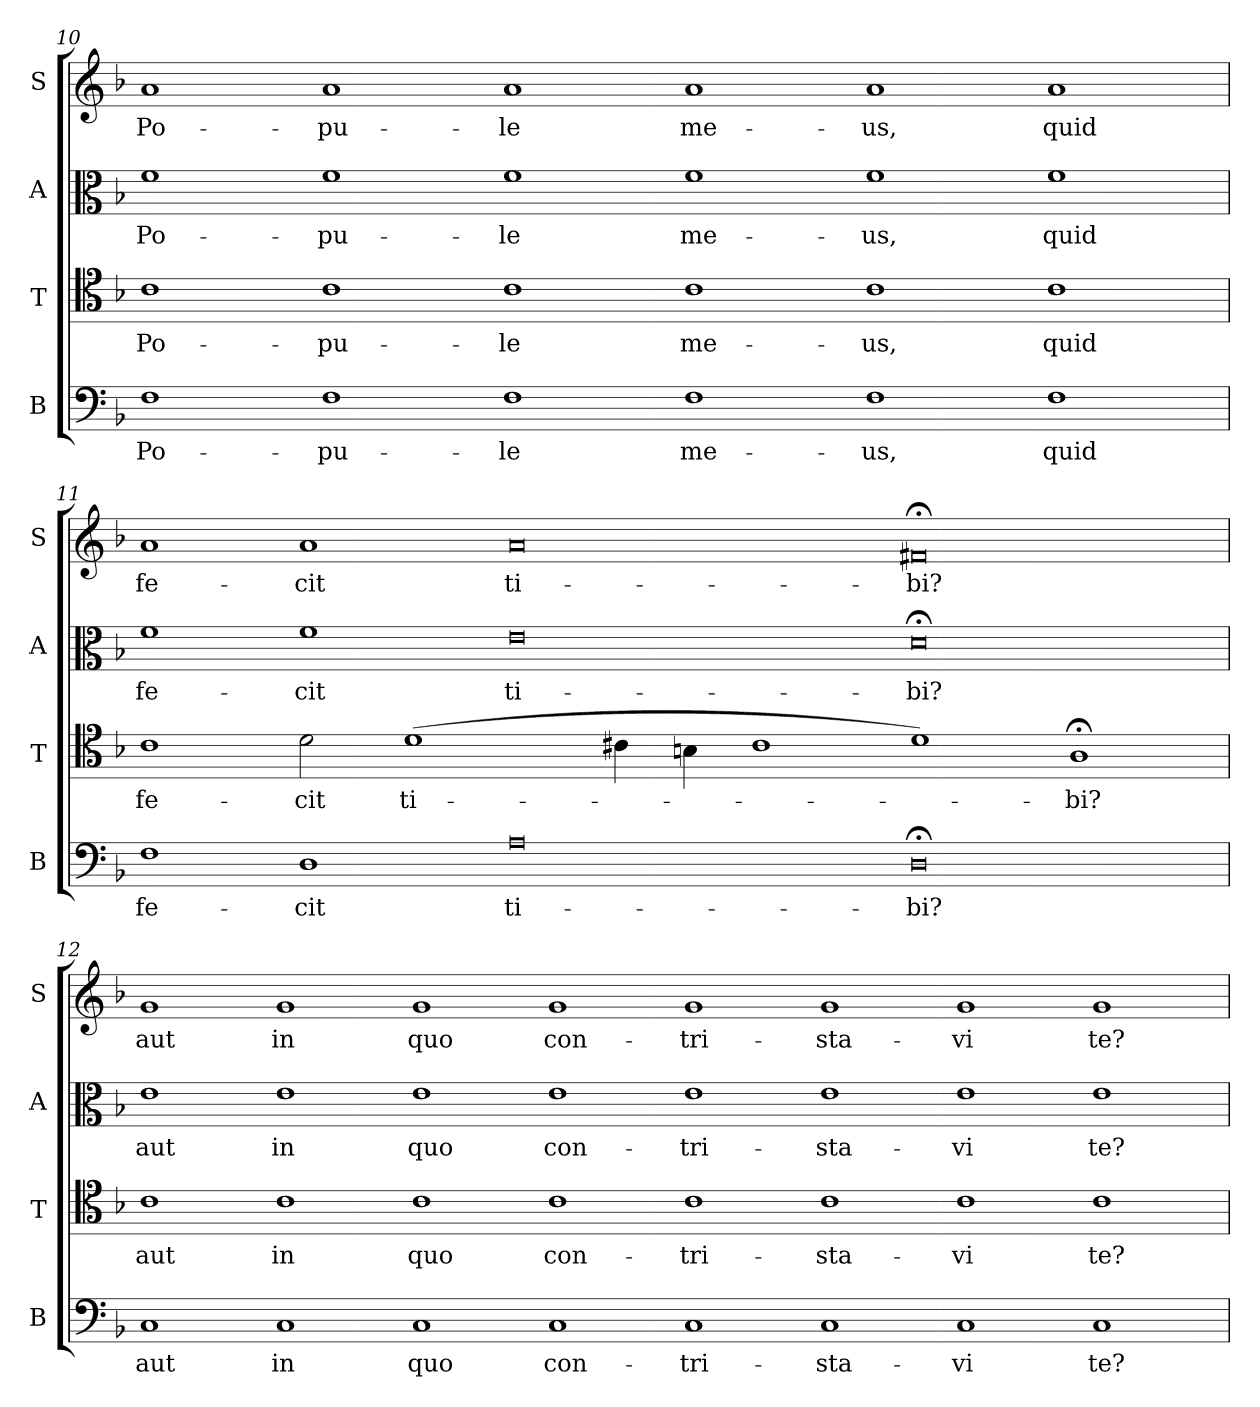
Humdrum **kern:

**kern	**text	**kern	**text	**kern	**text	**kern	**text
*part4	*part4	*part3	*part3	*part2	*part2	*part1	*part1
*staff4	*staff4	*staff3	*staff3	*staff2	*staff2	*staff1	*staff1
*I"B	*	*I"T	*	*I"A	*	*I"S	*
*I'B	*	*I'T	*	*I'A	*	*I'S	*
!!LO:LB:g=z
*clefF4	*	*clefC4	*	*clefC3	*	*clefG2	*
*k[b-]	*	*k[b-]	*	*k[b-]	*	*k[b-]	*
*F:	*	*F:	*	*F:	*	*F:	*
=10	=10	=10	=10	=10	=10	=10	=10
!	!LO:LY:b	!	!LO:LY:b	!	!LO:LY:b	!	!LO:LY:b
1F	Po-	1c	Po-	1f	Po-	1a	Po-
!	!LO:LY:b	!	!LO:LY:b	!	!LO:LY:b	!	!LO:LY:b
1F	-pu-	1c	-pu-	1f	-pu-	1a	-pu-
!	!LO:LY:b	!	!LO:LY:b	!	!LO:LY:b	!	!LO:LY:b
1F	-le	1c	-le	1f	-le	1a	-le
!	!LO:LY:b	!	!LO:LY:b	!	!LO:LY:b	!	!LO:LY:b
1F	me-	1c	me-	1f	me-	1a	me-
!	!LO:LY:b	!	!LO:LY:b	!	!LO:LY:b	!	!LO:LY:b
1F	-us,	1c	-us,	1f	-us,	1a	-us,
!	!LO:LY:b	!	!LO:LY:b	!	!LO:LY:b	!	!LO:LY:b
1F	quid	1c	quid	1f	quid	1a	quid
=11	=11	=11	=11	=11	=11	=11	=11
!	!LO:LY:b	!	!LO:LY:b	!	!LO:LY:b	!	!LO:LY:b
1F	fe-	1c	fe-	1f	fe-	1a	fe-
!	!LO:LY:b	!	!LO:LY:b	!	!LO:LY:b	!	!LO:LY:b
1D	-cit	2d	-cit	1f	-cit	1a	-cit
!	!	!	!LO:LY:b	!	!	!	!
.	.	(>1d	ti-	.	.	.	.
!	!LO:LY:b	!	!	!	!LO:LY:b	!	!LO:LY:b
0A	ti-	.	.	0e	ti-	0a	ti-
.	.	4c#X	.	.	.	.	.
.	.	4Bn	.	.	.	.	.
.	.	1c#	.	.	.	.	.
!	!LO:LY:b	!	!	!	!LO:LY:b	!	!LO:LY:b
0D;<	-bi?	1d)	.	0d;<	-bi?	0f#X;<	-bi?
!	!	!	!LO:LY:b	!	!	!	!
.	.	1A;<	bi?	.	.	.	.
=12	=12	=12	=12	=12	=12	=12	=12
!	!LO:LY:b	!	!LO:LY:b	!	!LO:LY:b	!	!LO:LY:b
1C	aut	1c	aut	1e	aut	1g	aut
!	!LO:LY:b	!	!LO:LY:b	!	!LO:LY:b	!	!LO:LY:b
1C	in	1c	in	1e	in	1g	in
!	!LO:LY:b	!	!LO:LY:b	!	!LO:LY:b	!	!LO:LY:b
1C	quo	1c	quo	1e	quo	1g	quo
!	!LO:LY:b	!	!LO:LY:b	!	!LO:LY:b	!	!LO:LY:b
1C	con-	1c	con-	1e	con-	1g	con-
!	!LO:LY:b	!	!LO:LY:b	!	!LO:LY:b	!	!LO:LY:b
1C	-tri-	1c	-tri-	1e	-tri-	1g	-tri-
!	!LO:LY:b	!	!LO:LY:b	!	!LO:LY:b	!	!LO:LY:b
1C	-sta-	1c	-sta-	1e	-sta-	1g	-sta-
!	!LO:LY:b	!	!LO:LY:b	!	!LO:LY:b	!	!LO:LY:b
1C	-vi	1c	-vi	1e	-vi	1g	-vi
!	!LO:LY:b	!	!LO:LY:b	!	!LO:LY:b	!	!LO:LY:b
1C	te?	1c	te?	1e	te?	1g	te?
=	=	=	=	=	=	=	=
*-	*-	*-	*-	*-	*-	*-	*-
